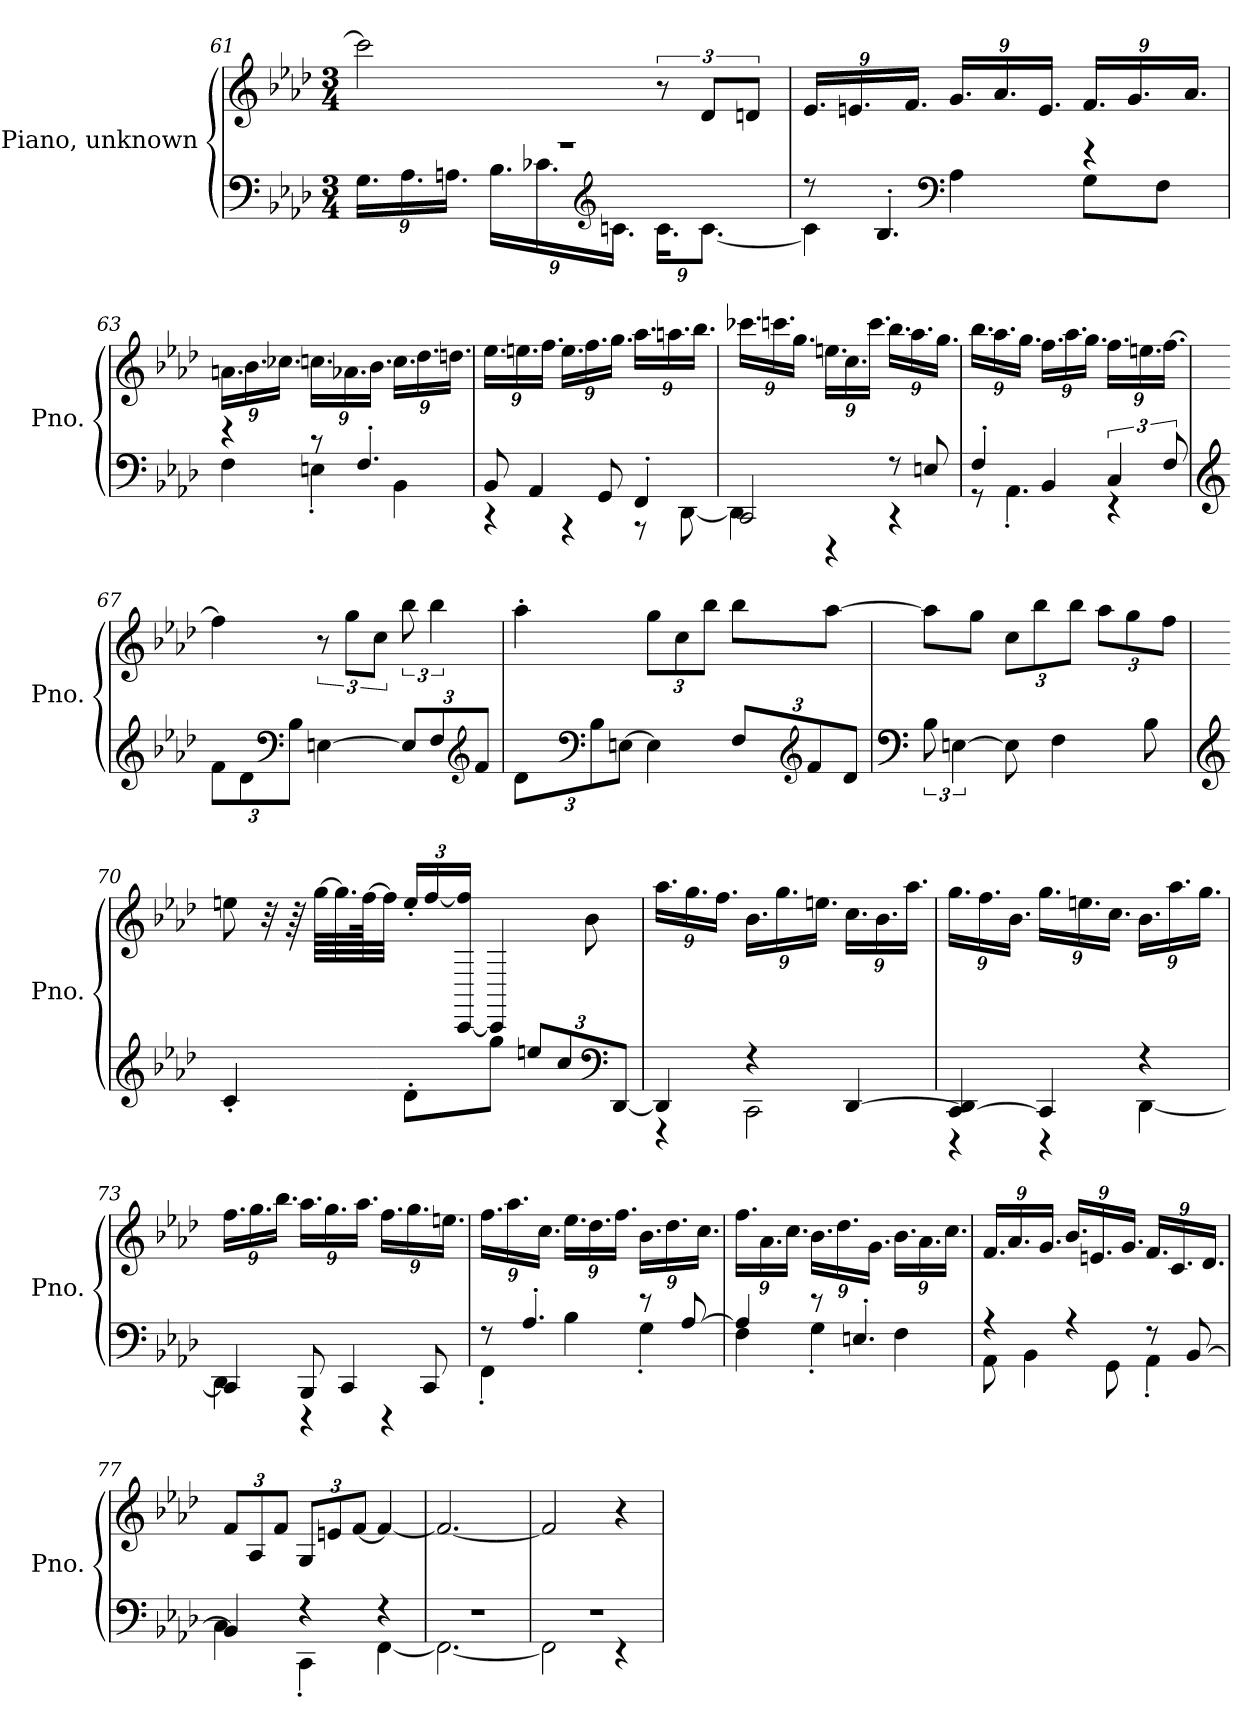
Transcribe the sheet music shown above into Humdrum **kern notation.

**kern	**kern
*part1	*part1
*staff2	*staff1
*I"Piano, unknown	*
*I'Pno.	*
!!LO:PB:g=z
*clefF4	*clefG2
*k[b-e-a-d-]	*k[b-e-a-d-]
*M3/4	*M3/4
=61	=61
*^	*
*	*Xbrackettup	*
2.r	18.G\LL	2ccc\]
.	18.A-\	.
.	18.An\JJ	.
.	18.B-\LL	.
.	18.c-X\	.
*clefG2	*	*
.	18.cn\JJ	.
.	18.c\KL	12r
.	[9.c\J	12d-/L
.	.	12dn/J
=62	=62	=62
*	*	*Xbrackettup
8r	4c\]	18.e-/LL
.	.	18.en/
4.B-'/	.	.
.	.	18.f/JJ
*clefF4	*	*
.	4A-\	18.g/LL
.	.	18.a-/
.	.	18.e/JJ
4r	8G\L	18.f/LL
.	.	18.g/
.	8F\J	.
.	.	18.a-/JJ
!!LO:LB:g=z
=63	=63	=63
4r	4F\	18.an\LL
.	.	18.b-\
.	.	18.cc-X\JJ
8r	4En'\	18.ccn\LL
.	.	18.a-X\
4.F'/	.	.
.	.	18.b-\JJ
.	4BB-\	18.cc\LL
.	.	18.dd-\
.	.	18.ddn\JJ
=64	=64	=64
8BB-/	4r	18.ee-\LL
.	.	18.een\
4AA-/	.	.
.	.	18.ff\JJ
.	4r	18.ee\LL
.	.	18.ff\
8GG/	.	.
.	.	18.gg\JJ
4FF'/	8r	18.aa-\LL
.	.	18.aan\
.	[8DD-\	.
.	.	18.bb-\JJ
!!LO:LB:g=z
=65	=65	=65
2CC/	4DD-\]	18.ccc-X\LL
.	.	18.cccn\
.	.	18.gg\JJ
.	4r	18.een\LL
.	.	18.cc\
.	.	18.ccc\JJ
8r	4r	18.bb-\LL
.	.	18.aa-\
8En/	.	.
.	.	18.gg\JJ
=66	=66	=66
4F'/	8r	18.bb-\LL
.	.	18.aa-\
.	4.AA-'\	.
.	.	18.gg\JJ
4BB-/	.	18.ff\LL
.	.	18.aa-\
.	.	18.gg\JJ
*brackettup	*	*
6C/	4r	18.ff\LL
.	.	18.een\
12F/	.	[18.ff\JJ
*v	*v	*
!!LO:LB:g=z
=67	=67
*clefG2	*
*Xbrackettup	*
12f\L	4ff\]
12d-\	.
*clefF4	*
12B-\J	.
*	*brackettup
[4En\	12r
.	12gg\L
.	12cc\J
12E/L]	12bb-\
12F/	6bb-\
*clefG2	*
12f/J	.
=68	=68
12d-\L	4aa-'\
*clefF4	*
12B-\	.
[12En\J	.
*	*Xbrackettup
4E\]	12gg\L
.	12cc\
.	12bb-\J
12F/L	8bb-\L
*clefG2	*
12f/	.
.	[8aa-\J
12d-/J	.
=69	=69
*clefF4	*
*brackettup	*
12B-\	8aa-\L]
[6En\	.
.	8gg\J
8E\]	12cc\L
.	12bb-\
4F\	.
.	12bb-\J
.	12aa-\L
.	12gg\
8B-\	.
.	12ff\J
!!LO:LB:g=z
=70	=70
*clefG2	*
4c'/	8een\
.	32r
.	64r
.	[64gg\LLLL
.	64.gg\]
.	[128ff\JK
.	32ff\JJJ]
8d-'\L	24ee'/LL
.	[24ff/
.	[24CC/ 24ff/]JJ
8gg\J	4CC/]
*Xbrackettup	*
12een/L	.
12cc/	.
.	8b-\
*clefF4	*
[12DD-/J	.
=71	=71
*^	*
4DD-/]	4r	18.aa-\LL
.	.	18.gg\
.	.	18.ff\JJ
4r	2CC\	18.b-\LL
.	.	18.gg\
.	.	18.een\JJ
[4DD-/	.	18.cc\LL
.	.	18.b-\
.	.	18.aa-\JJ
!!LO:LB:g=z
=72	=72	=72
[4CC/ 4DD-/]	4r	18.gg\LL
.	.	18.ff\
.	.	18.b-\JJ
4CC/]	4r	18.gg\LL
.	.	18.een\
.	.	18.cc\JJ
4r	[4DD-\	18.b-\LL
.	.	18.aa-\
.	.	18.gg\JJ
=73	=73	=73
4CC/	4DD-\]	18.ff\LL
.	.	18.gg\
.	.	18.bb-\JJ
8BBB-/	4r	18.aa-\LL
.	.	18.gg\
4CC/	.	.
.	.	18.aa-\JJ
.	4r	18.ff\LL
.	.	18.gg\
8CC/	.	.
.	.	18.een\JJ
=74	=74	=74
8r	4FF'\	18.ff\LL
.	.	18.aa-\
4.A-'/	.	.
.	.	18.cc\JJ
.	4B-\	18.ee-\LL
.	.	18.dd-\
.	.	18.ff\JJ
8r	4G'\	18.b-\LL
.	.	18.dd-\
[8A-/	.	.
.	.	18.cc\JJ
!!LO:PB:g=z
=75	=75	=75
4A-/]	4F\	18.ff\LL
.	.	18.a-\
.	.	18.cc\JJ
8r	4G'\	18.b-\LL
.	.	18.dd-\
4.En'/	.	.
.	.	18.g\JJ
.	4F\	18.b-\LL
.	.	18.a-\
.	.	18.cc\JJ
=76	=76	=76
4r	8AA-\	18.f/LL
.	.	18.a-/
.	4BB-\	.
.	.	18.g/JJ
4r	.	18.b-/LL
.	.	18.en/
.	8GG\	.
.	.	18.g/JJ
8r	4AA-'\	18.f/LL
.	.	18.c/
[8BB-/	.	.
.	.	18.d-/JJ
=77	=77	=77
4BB-/]	4C\	12f/L
.	.	12A-/
.	.	12f/J
4r	4CC'\	12G/L
.	.	12en/
.	.	[12f/J
4r	[4FF\	4f/_
=78	=78	=78
2.r	2.FF\_	2.f/_
=79	=79	=79
2.r	2FF\]	2f/]
.	4r	4r
*v	*v	*
=	=
*-	*-
